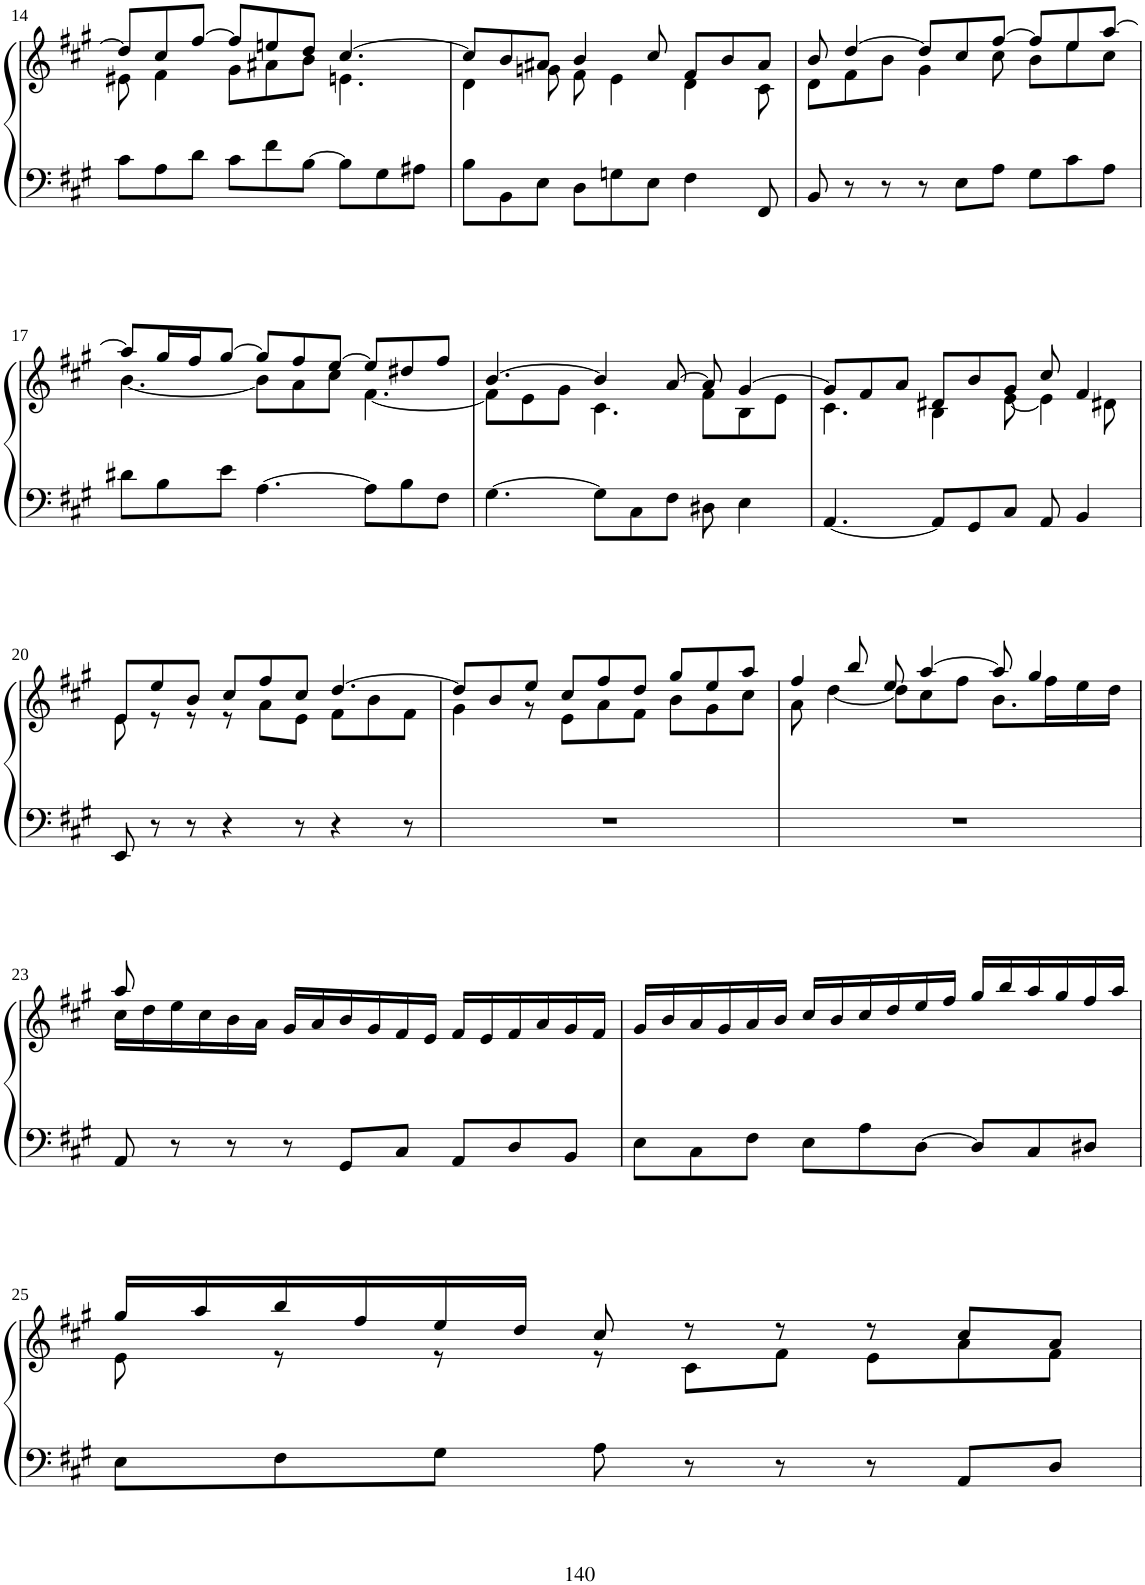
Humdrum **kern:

**kern	**kern
*part1	*part1
*staff2	*staff1
*I"Piano	*
*I'Pno	*
!!LO:PB:g=z
*clefF4	*clefG2
*k[f#c#g#]	*k[f#c#g#]
*M9/8	*M9/8
=14	=14
*	*^
8c#\L	8dd/L]	8e#X\
8A\	8cc#/	4f#\
8d\J	[8ff#/J	.
8c#\L	8ff#/L]	8g#\L
8f#\	8een/	8a#X\
[8B\J	8dd/J	8b\J
8B\L]	[4.cc#/	4.en\
8G#\	.	.
8A#X\J	.	.
=15	=15	=15
8B\L	8cc#/L]	4d\
8BB\	8b/	.
8E\J	8a#X/J	8gn\
8D\L	4b/	8f#\
8Gn\	.	4e\
8E\J	8cc#/	.
4F#\	8f#/L	4d\
.	8b/	.
8FF#/	8a#/J	8c#\
=16	=16	=16
8BB/	8b/	8d\L
8r	[4dd/	8f#\
8r	.	8b\J
8r	8dd/L]	4g#\
8E\L	8cc#/	.
8A\J	[8ff#/J	8cc#\
8G#\L	8ff#/L]	8b\L
8c#\	8ee/	8ee\
8A\J	[8aa/J	8cc#\J
!!LO:LB:g=z	!!
=17	=17	=17
8d#X\L	8aa/L]	[4.b\
8B\	16gg#/L	.
.	16ff#/J	.
8e\J	[8gg#/J	.
[4.A\	8gg#/L]	8b\L]
.	8ff#/	8a\
.	[8ee/J	8cc#\J
8A\L]	8ee/L]	[4.f#\
8B\	8dd#X/	.
8F#\J	8ff#/J	.
=18	=18	=18
[4.G#\	[4.b/	8f#\L]
.	.	8e\
.	.	8g#\J
8G#\L]	4b/]	4.c#\
8C#\	.	.
8F#\J	[8a/	.
8D#X\	8a/]	8f#\L
4E\	[4g#/	8B\
.	.	8e\J
=19	=19	=19
[4.AA/	8g#/L]	4.c#\
.	8f#/	.
.	8a/J	.
8AA/L]	8d#X/L	4B\
8GG#/	8b/	.
8C#/J	8g#/J	[8e\
8AA/	8cc#/	4e\]
4BB/	4f#/	.
.	.	8d#X\
!!LO:LB:g=z	!!
=20	=20	=20
8EE/	8e/L	8e\
8r	8ee/	8r
8r	8b/J	8r
4r	8cc#/L	8r
.	8ff#/	8a\L
8r	8cc#/J	8e\J
4r	[4.dd/	8f#\L
.	.	8b\
8r	.	8f#\J
=21	=21	=21
8%9r	8dd/L]	4g#\
.	8b/	.
.	8ee/J	8r
.	8cc#/L	8e\L
.	8ff#/	8a\
.	8dd/J	8f#\J
.	8gg#/L	8b\L
.	8ee/	8g#\
.	8aa/J	8cc#\J
=22	=22	=22
8%9r	4ff#/	8a\
.	.	[4dd\
.	8bb/	.
.	8ee/	8dd\L]
.	[4aa/	8cc#\
.	.	8ff#\J
.	8aa/]	8.b\L
.	4gg#/	.
.	.	16ff#\L
.	.	16ee\
.	.	16dd\JJ
!!LO:LB:g=z	!!
=23	=23	=23
8AA/	8aa/	16cc#\LL
.	.	16dd\
8r	1ryy	16ee\
.	.	16cc#\
8r	.	16b\
.	.	16a\JJ
8r	.	16g#/LL
.	.	16a/
8GG#/L	.	16b/
.	.	16g#/
8C#/J	.	16f#/
.	.	16e/JJ
8AA/L	.	16f#/LL
.	.	16e/
8D/	.	16f#/
.	.	16a/
8BB/J	.	16g#/
.	.	16f#/JJ
*	*v	*v
=24	=24
8E\L	16g#/LL
.	16b/
8C#\	16a/
.	16g#/
8F#\J	16a/
.	16b/JJ
8E\L	16cc#/LL
.	16b/
8A\	16cc#/
.	16dd/
[8D\J	16ee/
.	16ff#/JJ
8D/L]	16gg#/LL
.	16bb/
8C#/	16aa/
.	16gg#/
8D#X/J	16ff#/
.	16aa/JJ
!!LO:LB:g=z
=25	=25
*	*^
8E\L	16gg#/LL	8e\
.	16aa/	.
8F#\	16bb/	8r
.	16ff#/	.
8G#\J	16ee/	8r
.	16dd/JJ	.
8A\	8cc#/	8r
8r	8r	8c#\L
8r	8r	8f#\J
8r	8r	8e\L
8AA/L	8cc#/L	8a\
8D/J	8a/J	8f#\J
*	*v	*v
=	=
*-	*-
